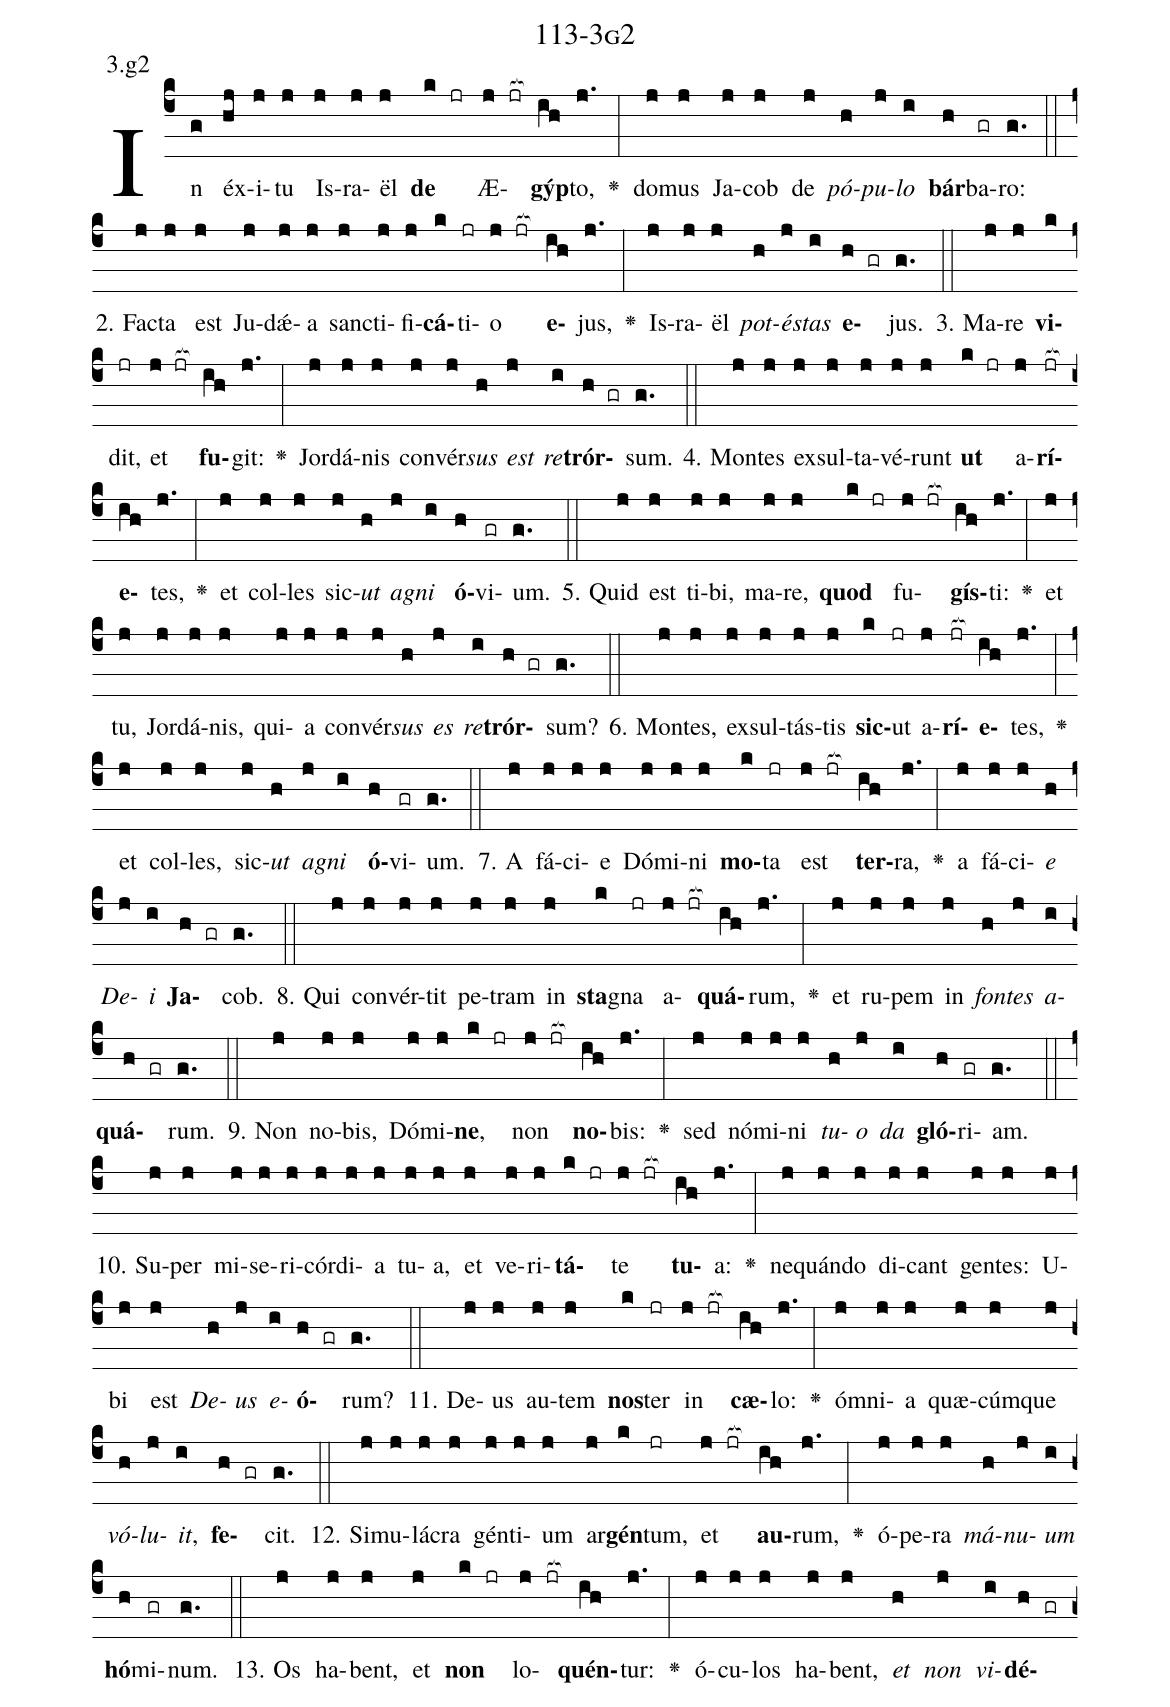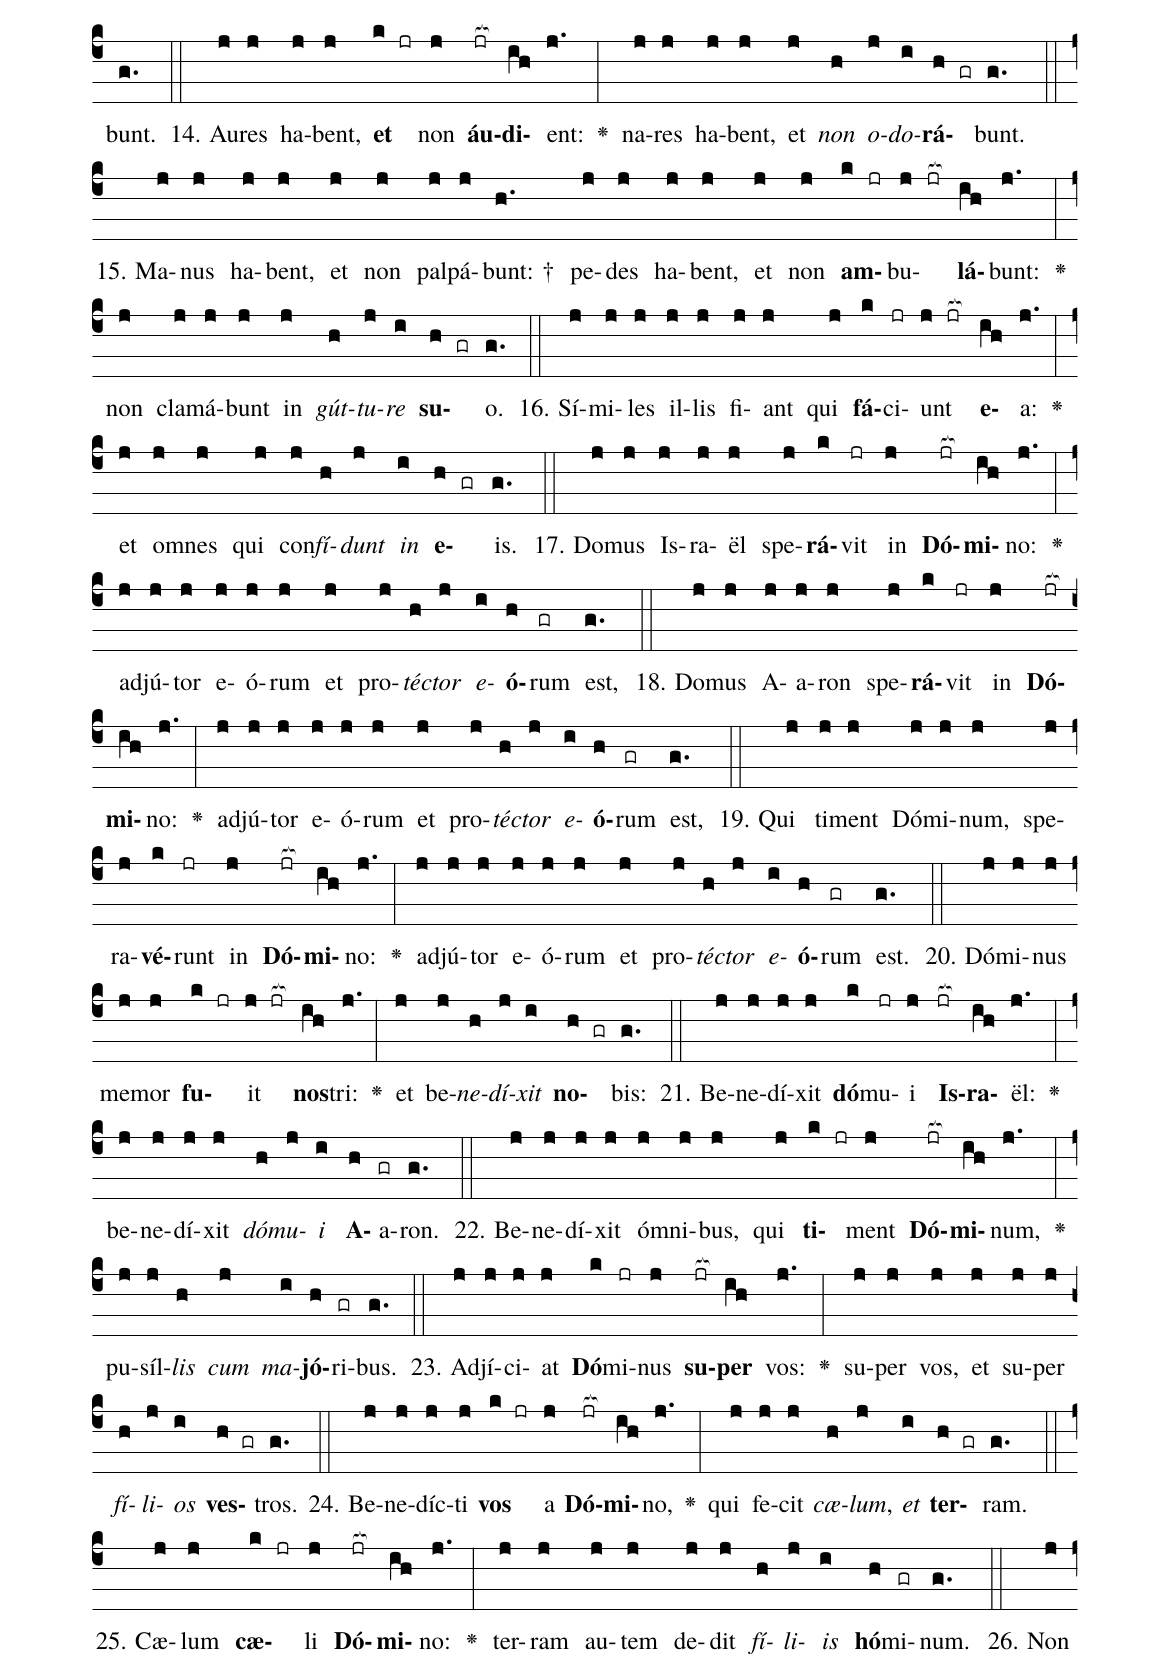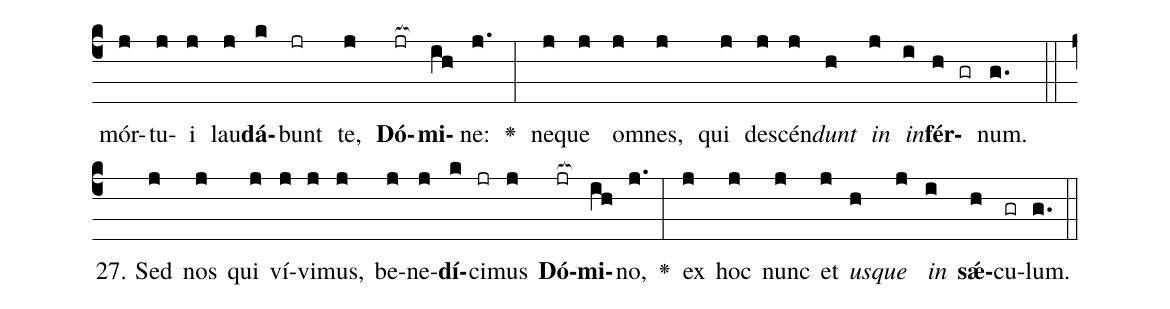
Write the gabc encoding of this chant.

name: 113-3g2;
annotation: 3.g2;
%%
(c4)In(g) éx(hj)i(j)tu(j) Is(j)ra(j)ël(j) <b>de</b>(k jr) Æ(j jr[ocb:1{])<b>gýp</b>(ih[ocb:0}])to,(j.) <v>\greheightstar</v>(:) do(j)mus(j) Ja(j)cob(j) de(j) <i>pó</i>(h)<i>pu</i>(j)<i>lo</i>(i) <b>bár</b>(h)ba(gr)ro:(g.) (::)
2. Fac(j)ta(j) est(j) Ju(j)dǽ(j)a(j) sanc(j)ti(j)fi(j)<b>cá</b>(k)ti(jr)o(j jr[ocb:1{]) <b>e</b>(ih[ocb:0}])jus,(j.) <v>\greheightstar</v>(:) Is(j)ra(j)ël(j) <i>pot</i>(h)<i>és</i>(j)<i>tas</i>(i) <b>e</b>(h gr)jus.(g.) (::)
3. Ma(j)re(j) <b>vi</b>(k)dit,(jr) et(j jr[ocb:1{]) <b>fu</b>(ih[ocb:0}])git:(j.) <v>\greheightstar</v>(:) Jor(j)dá(j)nis(j) con(j)vér(j)<i>sus</i>(h) <i>est</i>(j) <i>re</i>(i)<b>trór</b>(h gr)sum.(g.) (::)
4. Mon(j)tes(j) ex(j)sul(j)ta(j)vé(j)runt(j) <b>ut</b>(k jr) a(j)<b>rí</b>(jr[ocb:1{])<b>e</b>(ih[ocb:0}])tes,(j.) <v>\greheightstar</v>(:) et(j) col(j)les(j) sic(j)<i>ut</i>(h) <i>a</i>(j)<i>gni</i>(i) <b>ó</b>(h)vi(gr)um.(g.) (::)
5. Quid(j) est(j) ti(j)bi,(j) ma(j)re,(j) <b>quod</b>(k jr) fu(j jr[ocb:1{])<b>gís</b>(ih[ocb:0}])ti:(j.) <v>\greheightstar</v>(:) et(j) tu,(j) Jor(j)dá(j)nis,(j) qui(j)a(j) con(j)vér(j)<i>sus</i>(h) <i>es</i>(j) <i>re</i>(i)<b>trór</b>(h gr)sum?(g.) (::)
6. Mon(j)tes,(j) ex(j)sul(j)tás(j)tis(j) <b>sic</b>(k)ut(jr) a(j)<b>rí</b>(jr[ocb:1{])<b>e</b>(ih[ocb:0}])tes,(j.) <v>\greheightstar</v>(:) et(j) col(j)les,(j) sic(j)<i>ut</i>(h) <i>a</i>(j)<i>gni</i>(i) <b>ó</b>(h)vi(gr)um.(g.) (::)
7. A(j) fá(j)ci(j)e(j) Dó(j)mi(j)ni(j) <b>mo</b>(k)ta(jr) est(j jr[ocb:1{]) <b>ter</b>(ih[ocb:0}])ra,(j.) <v>\greheightstar</v>(:) a(j) fá(j)ci(j)<i>e</i>(h) <i>De</i>(j)<i>i</i>(i) <b>Ja</b>(h gr)cob.(g.) (::)
8. Qui(j) con(j)vér(j)tit(j) pe(j)tram(j) in(j) <b>sta</b>(k)gna(jr) a(j jr[ocb:1{])<b>quá</b>(ih[ocb:0}])rum,(j.) <v>\greheightstar</v>(:) et(j) ru(j)pem(j) in(j) <i>fon</i>(h)<i>tes</i>(j) <i>a</i>(i)<b>quá</b>(h gr)rum.(g.) (::)
9. Non(j) no(j)bis,(j) Dó(j)mi(j)<b>ne</b>,(k jr) non(j jr[ocb:1{]) <b>no</b>(ih[ocb:0}])bis:(j.) <v>\greheightstar</v>(:) sed(j) nó(j)mi(j)ni(j) <i>tu</i>(h)<i>o</i>(j) <i>da</i>(i) <b>gló</b>(h)ri(gr)am.(g.) (::)
10. Su(j)per(j) mi(j)se(j)ri(j)cór(j)di(j)a(j) tu(j)a,(j) et(j) ve(j)ri(j)<b>tá</b>(k jr)te(j jr[ocb:1{]) <b>tu</b>(ih[ocb:0}])a:(j.) <v>\greheightstar</v>(:) ne(j)quán(j)do(j) di(j)cant(j) gen(j)tes:(j) U(j)bi(j) est(j) <i>De</i>(h)<i>us</i>(j) <i>e</i>(i)<b>ó</b>(h gr)rum?(g.) (::)
11. De(j)us(j) au(j)tem(j) <b>nos</b>(k)ter(jr) in(j jr[ocb:1{]) <b>cæ</b>(ih[ocb:0}])lo:(j.) <v>\greheightstar</v>(:) óm(j)ni(j)a(j) quæ(j)cúm(j)que(j) <i>vó</i>(h)<i>lu</i>(j)<i>it</i>,(i) <b>fe</b>(h gr)cit.(g.) (::)
12. Si(j)mu(j)lá(j)cra(j) gén(j)ti(j)um(j) ar(j)<b>gén</b>(k)tum,(jr) et(j jr[ocb:1{]) <b>au</b>(ih[ocb:0}])rum,(j.) <v>\greheightstar</v>(:) ó(j)pe(j)ra(j) <i>má</i>(h)<i>nu</i>(j)<i>um</i>(i) <b>hó</b>(h)mi(gr)num.(g.) (::)
13. Os(j) ha(j)bent,(j) et(j) <b>non</b>(k jr) lo(j jr[ocb:1{])<b>quén</b>(ih[ocb:0}])tur:(j.) <v>\greheightstar</v>(:) ó(j)cu(j)los(j) ha(j)bent,(j) <i>et</i>(h) <i>non</i>(j) <i>vi</i>(i)<b>dé</b>(h gr)bunt.(g.) (::)
14. Au(j)res(j) ha(j)bent,(j) <b>et</b>(k jr) non(j) <b>áu</b>(jr[ocb:1{])<b>di</b>(ih[ocb:0}])ent:(j.) <v>\greheightstar</v>(:) na(j)res(j) ha(j)bent,(j) et(j) <i>non</i>(h) <i>o</i>(j)<i>do</i>(i)<b>rá</b>(h gr)bunt.(g.) (::)
15. Ma(j)nus(j) ha(j)bent,(j) et(j) non(j) pal(j)pá(j)bunt: †(h.) pe(j)des(j) ha(j)bent,(j) et(j) non(j) <b>am</b>(k jr)bu(j jr[ocb:1{])<b>lá</b>(ih[ocb:0}])bunt:(j.) <v>\greheightstar</v>(:) non(j) cla(j)má(j)bunt(j) in(j) <i>gút</i>(h)<i>tu</i>(j)<i>re</i>(i) <b>su</b>(h gr)o.(g.) (::)
16. Sí(j)mi(j)les(j) il(j)lis(j) fi(j)ant(j) qui(j) <b>fá</b>(k)ci(jr)unt(j jr[ocb:1{]) <b>e</b>(ih[ocb:0}])a:(j.) <v>\greheightstar</v>(:) et(j) om(j)nes(j) qui(j) con(j)<i>fí</i>(h)<i>dunt</i>(j) <i>in</i>(i) <b>e</b>(h gr)is.(g.) (::)
17. Do(j)mus(j) Is(j)ra(j)ël(j) spe(j)<b>rá</b>(k)vit(jr) in(j) <b>Dó</b>(jr[ocb:1{])<b>mi</b>(ih[ocb:0}])no:(j.) <v>\greheightstar</v>(:) ad(j)jú(j)tor(j) e(j)ó(j)rum(j) et(j) pro(j)<i>téc</i>(h)<i>tor</i>(j) <i>e</i>(i)<b>ó</b>(h)rum(gr) est,(g.) (::)
18. Do(j)mus(j) A(j)a(j)ron(j) spe(j)<b>rá</b>(k)vit(jr) in(j) <b>Dó</b>(jr[ocb:1{])<b>mi</b>(ih[ocb:0}])no:(j.) <v>\greheightstar</v>(:) ad(j)jú(j)tor(j) e(j)ó(j)rum(j) et(j) pro(j)<i>téc</i>(h)<i>tor</i>(j) <i>e</i>(i)<b>ó</b>(h)rum(gr) est,(g.) (::)
19. Qui(j) ti(j)ment(j) Dó(j)mi(j)num,(j) spe(j)ra(j)<b>vé</b>(k)runt(jr) in(j) <b>Dó</b>(jr[ocb:1{])<b>mi</b>(ih[ocb:0}])no:(j.) <v>\greheightstar</v>(:) ad(j)jú(j)tor(j) e(j)ó(j)rum(j) et(j) pro(j)<i>téc</i>(h)<i>tor</i>(j) <i>e</i>(i)<b>ó</b>(h)rum(gr) est.(g.) (::)
20. Dó(j)mi(j)nus(j) me(j)mor(j) <b>fu</b>(k jr)it(j jr[ocb:1{]) <b>nos</b>(ih[ocb:0}])tri:(j.) <v>\greheightstar</v>(:) et(j) be(j)<i>ne</i>(h)<i>dí</i>(j)<i>xit</i>(i) <b>no</b>(h gr)bis:(g.) (::)
21. Be(j)ne(j)dí(j)xit(j) <b>dó</b>(k)mu(jr)i(j) <b>Is</b>(jr[ocb:1{])<b>ra</b>(ih[ocb:0}])ël:(j.) <v>\greheightstar</v>(:) be(j)ne(j)dí(j)xit(j) <i>dó</i>(h)<i>mu</i>(j)<i>i</i>(i) <b>A</b>(h)a(gr)ron.(g.) (::)
22. Be(j)ne(j)dí(j)xit(j) óm(j)ni(j)bus,(j) qui(j) <b>ti</b>(k jr)ment(j) <b>Dó</b>(jr[ocb:1{])<b>mi</b>(ih[ocb:0}])num,(j.) <v>\greheightstar</v>(:) pu(j)síl(j)<i>lis</i>(h) <i>cum</i>(j) <i>ma</i>(i)<b>jó</b>(h)ri(gr)bus.(g.) (::)
23. Ad(j)jí(j)ci(j)at(j) <b>Dó</b>(k)mi(jr)nus(j) <b>su</b>(jr[ocb:1{])<b>per</b>(ih[ocb:0}]) vos:(j.) <v>\greheightstar</v>(:) su(j)per(j) vos,(j) et(j) su(j)per(j) <i>fí</i>(h)<i>li</i>(j)<i>os</i>(i) <b>ves</b>(h gr)tros.(g.) (::)
24. Be(j)ne(j)díc(j)ti(j) <b>vos</b>(k jr) a(j) <b>Dó</b>(jr[ocb:1{])<b>mi</b>(ih[ocb:0}])no,(j.) <v>\greheightstar</v>(:) qui(j) fe(j)cit(j) <i>cæ</i>(h)<i>lum</i>,(j) <i>et</i>(i) <b>ter</b>(h gr)ram.(g.) (::)
25. Cæ(j)lum(j) <b>cæ</b>(k jr)li(j) <b>Dó</b>(jr[ocb:1{])<b>mi</b>(ih[ocb:0}])no:(j.) <v>\greheightstar</v>(:) ter(j)ram(j) au(j)tem(j) de(j)dit(j) <i>fí</i>(h)<i>li</i>(j)<i>is</i>(i) <b>hó</b>(h)mi(gr)num.(g.) (::)
26. Non(j) mór(j)tu(j)i(j) lau(j)<b>dá</b>(k)bunt(jr) te,(j) <b>Dó</b>(jr[ocb:1{])<b>mi</b>(ih[ocb:0}])ne:(j.) <v>\greheightstar</v>(:) ne(j)que(j) om(j)nes,(j) qui(j) de(j)scén(j)<i>dunt</i>(h) <i>in</i>(j) <i>in</i>(i)<b>fér</b>(h gr)num.(g.) (::)
27. Sed(j) nos(j) qui(j) ví(j)vi(j)mus,(j) be(j)ne(j)<b>dí</b>(k)ci(jr)mus(j) <b>Dó</b>(jr[ocb:1{])<b>mi</b>(ih[ocb:0}])no,(j.) <v>\greheightstar</v>(:) ex(j) hoc(j) nunc(j) et(j) <i>us</i>(h)<i>que</i>(j) <i>in</i>(i) <b>sǽ</b>(h)cu(gr)lum.(g.) (::)
